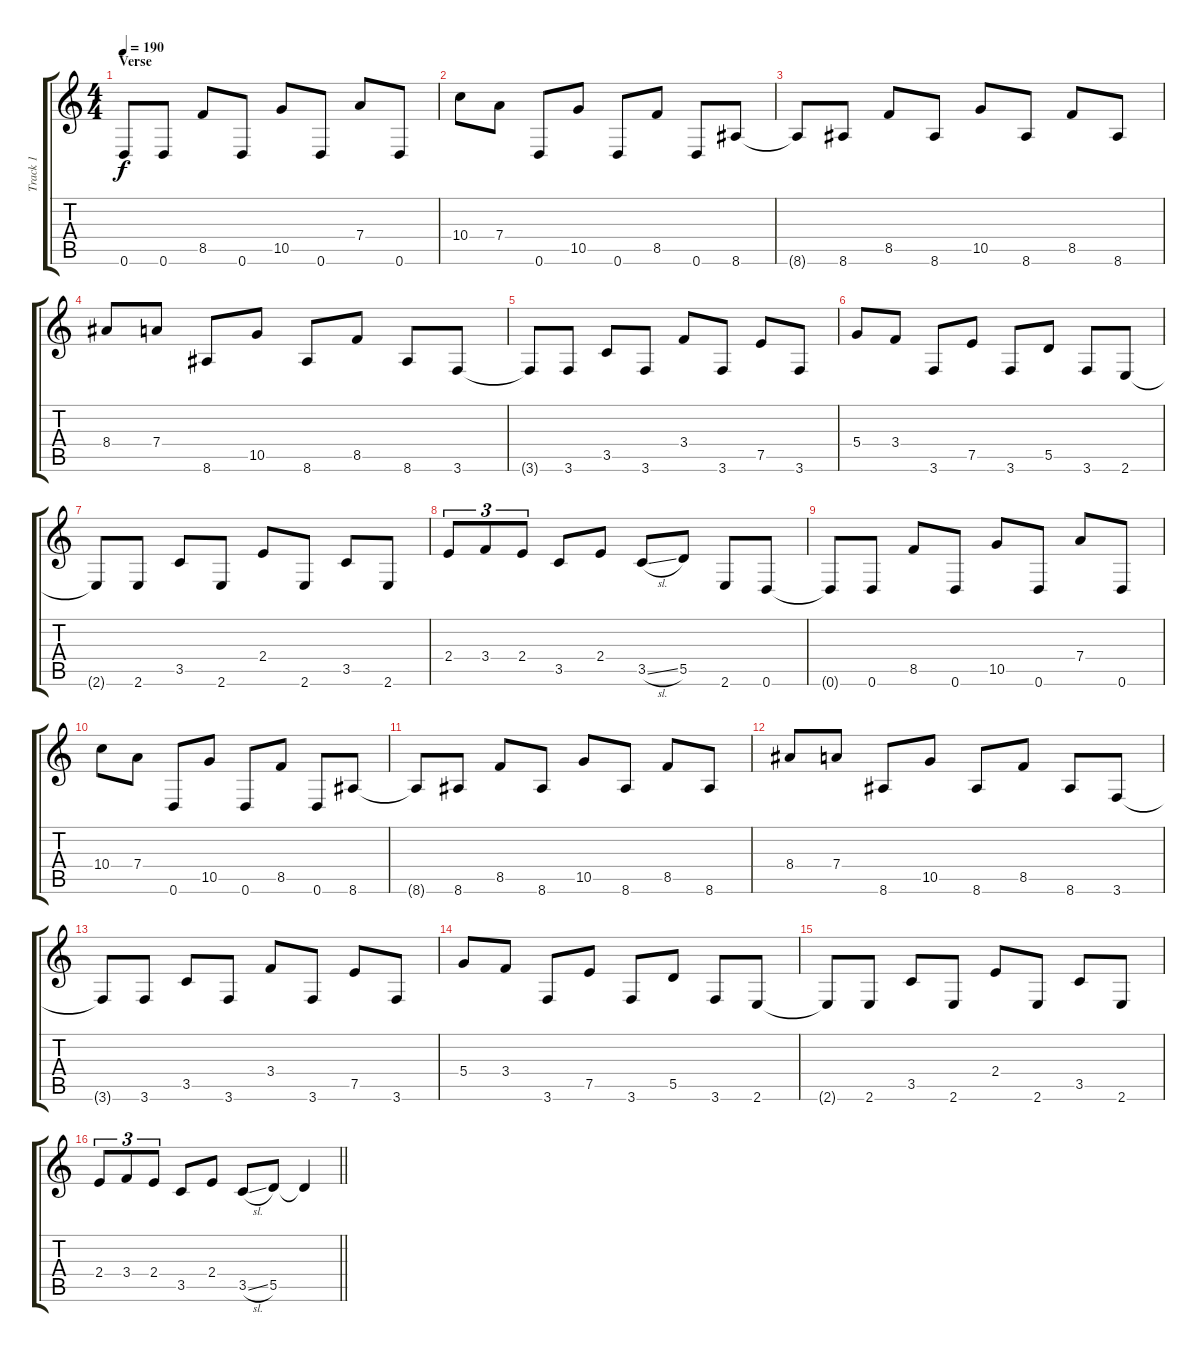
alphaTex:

\track ("Track 1" "Track 1") {instrument distortionguitar}
\staff {score tabs}
\tuning (E4 B3 G3 D3 A2 D2) {hide}
\ts (4 4)
\section ("" "Verse")
\tempo 190
\clef g2
\ks c
0.6.8{dy f} 0.6.8 8.5.8 0.6.8 10.5.8 0.6.8 7.4.8 0.6.8 |
10.4.8 7.4.8 0.6.8 10.5.8 0.6.8 8.5.8 0.6.8 8.6.8 |
8.6{t}.8 8.6.8 8.5.8 8.6.8 10.5.8 8.6.8 8.5.8 8.6.8 |
8.4.8 7.4.8 8.6.8 10.5.8 8.6.8 8.5.8 8.6.8 3.6.8 |
3.6{t}.8 3.6.8 3.5.8 3.6.8 3.4.8 3.6.8 7.5.8 3.6.8 |
5.4.8 3.4.8 3.6.8 7.5.8 3.6.8 5.5.8 3.6.8 2.6.8 |
2.6{t}.8 2.6.8 3.5.8 2.6.8 2.4.8 2.6.8 3.5.8 2.6.8 |
2.4.8{tu (3 2)} 3.4.8{tu (3 2)} 2.4.8{tu (3 2)} 3.5.8 2.4.8 3.5{sl}.8 5.5.8 2.6.8 0.6.8 |
0.6{t}.8 0.6.8 8.5.8 0.6.8 10.5.8 0.6.8 7.4.8 0.6.8 |
10.4.8 7.4.8 0.6.8 10.5.8 0.6.8 8.5.8 0.6.8 8.6.8 |
8.6{t}.8 8.6.8 8.5.8 8.6.8 10.5.8 8.6.8 8.5.8 8.6.8 |
8.4.8 7.4.8 8.6.8 10.5.8 8.6.8 8.5.8 8.6.8 3.6.8 |
3.6{t}.8 3.6.8 3.5.8 3.6.8 3.4.8 3.6.8 7.5.8 3.6.8 |
5.4.8 3.4.8 3.6.8 7.5.8 3.6.8 5.5.8 3.6.8 2.6.8 |
2.6{t}.8 2.6.8 3.5.8 2.6.8 2.4.8 2.6.8 3.5.8 2.6.8 |
\barLineRight lightlight
2.4.8{tu (3 2)} 3.4.8{tu (3 2)} 2.4.8{tu (3 2)} 3.5.8 2.4.8 3.5{sl}.8 5.5.8 5.5{t}.4
